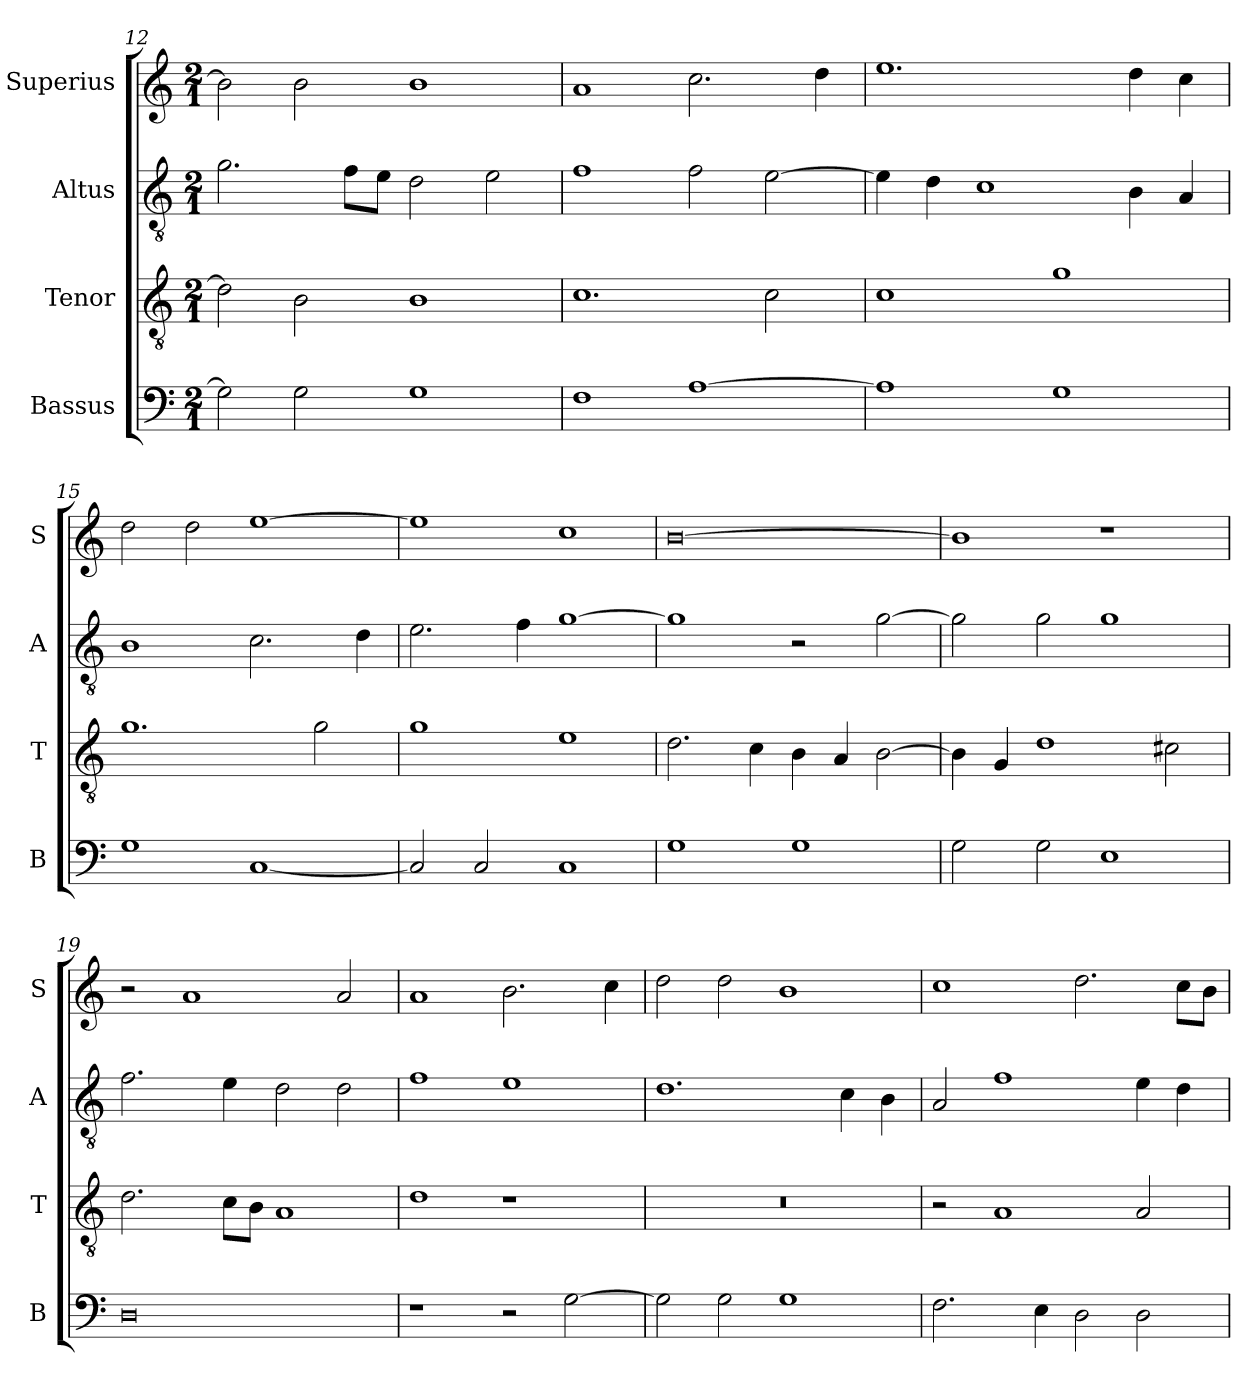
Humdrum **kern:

**kern	**kern	**kern	**kern
*part4	*part3	*part2	*part1
*staff4	*staff3	*staff2	*staff1
*I"Bassus	*I"Tenor	*I"Altus	*I"Superius
*I'B	*I'T	*I'A	*I'S
*clefF4	*clefGv2	*clefGv2	*clefG2
*k[]	*k[]	*k[]	*k[]
*C:	*C:	*C:	*C:
*M2/1	*M2/1	*M2/1	*M2/1
=12	=12	=12	=12
2G]	2d]	2.g	2b]
2G	2B	.	2b
.	.	8fL	.
.	.	8eJ	.
1G	1B	2d	1b
.	.	2e	.
=13	=13	=13	=13
1F	1.c	1f	1a
[1A	.	2f	2.cc
.	2c	[2e	.
.	.	.	4dd
=14	=14	=14	=14
1A]	1c	4e]	1.ee
.	.	4d	.
.	.	1c	.
1G	1g	.	.
.	.	4B	4dd
.	.	4A	4cc
=15	=15	=15	=15
1G	1.g	1B	2dd
.	.	.	2dd
[1C	.	2.c	[1ee
.	2g	.	.
.	.	4d	.
=16	=16	=16	=16
2C]	1g	2.e	1ee]
2C	.	.	.
.	.	4f	.
1C	1e	[1g	1cc
=17	=17	=17	=17
1G	2.d	1g]	[0b
.	4c	.	.
1G	4B	2r	.
.	4A	.	.
.	[2B	[2g	.
=18	=18	=18	=18
2G	4B]	2g]	1b]
.	4G	.	.
2G	1d	2g	.
1E	.	1g	1r
.	2c#X	.	.
=19	=19	=19	=19
0D	2.d	2.f	2r
.	.	.	1a
.	8cL	4e	.
.	8BJ	.	.
.	1A	2d	.
.	.	2d	2a
=20	=20	=20	=20
1r	1d	1f	1a
2r	1r	1e	2.b
[2G	.	.	.
.	.	.	4cc
=21	=21	=21	=21
2G]	0r	1.d	2dd
2G	.	.	2dd
1G	.	.	1b
.	.	4c	.
.	.	4B	.
=22	=22	=22	=22
2.F	2r	2A	1cc
.	1A	1f	.
4E	.	.	.
2D	.	.	2.dd
2D	2A	4e	.
.	.	4d	8ccL
.	.	.	8bJ
=	=	=	=
*-	*-	*-	*-
